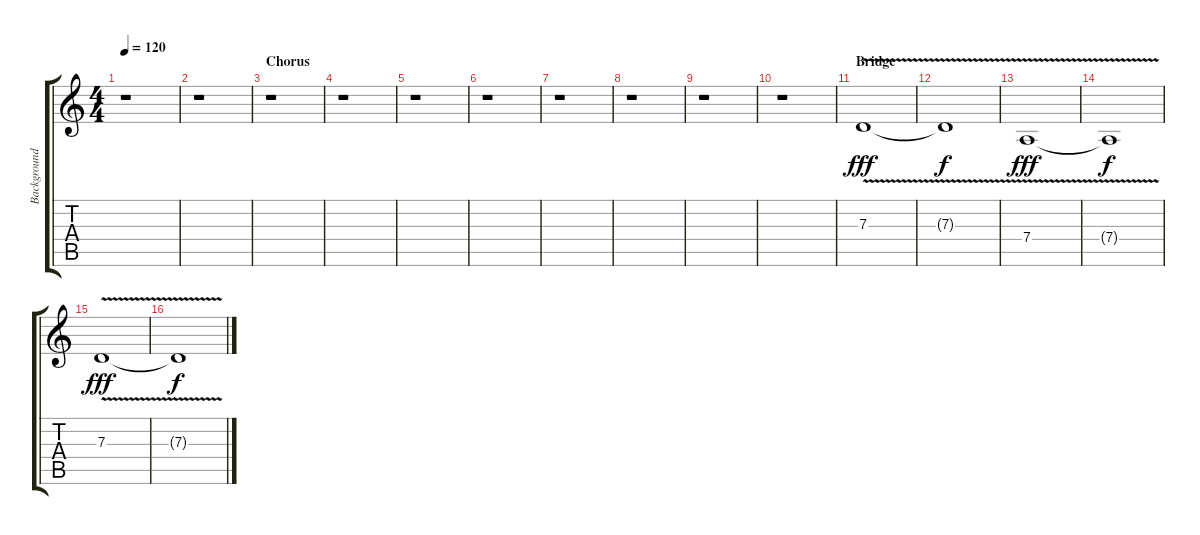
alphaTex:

\track ("Background Vocals" "Background") {instrument tenorsax}
\staff {score tabs}
\tuning (E4 B3 G3 D3 A2 E2) {hide}
\ts (4 4)
\tempo 120
\clef g2
\ks c
r.1{dy f} |
r.1 |
\section ("" "Chorus")
r.1 |
r.1 |
r.1 |
r.1 |
r.1 |
r.1 |
r.1 |
r.1 |
\section ("" "Bridge")
7.3{v}.1{dy fff} |
7.3{t}.1{dy f} |
7.4{v}.1{dy fff} |
7.4{t}.1{dy f} |
7.3{v}.1{dy fff} |
7.3{t}.1{dy f}
